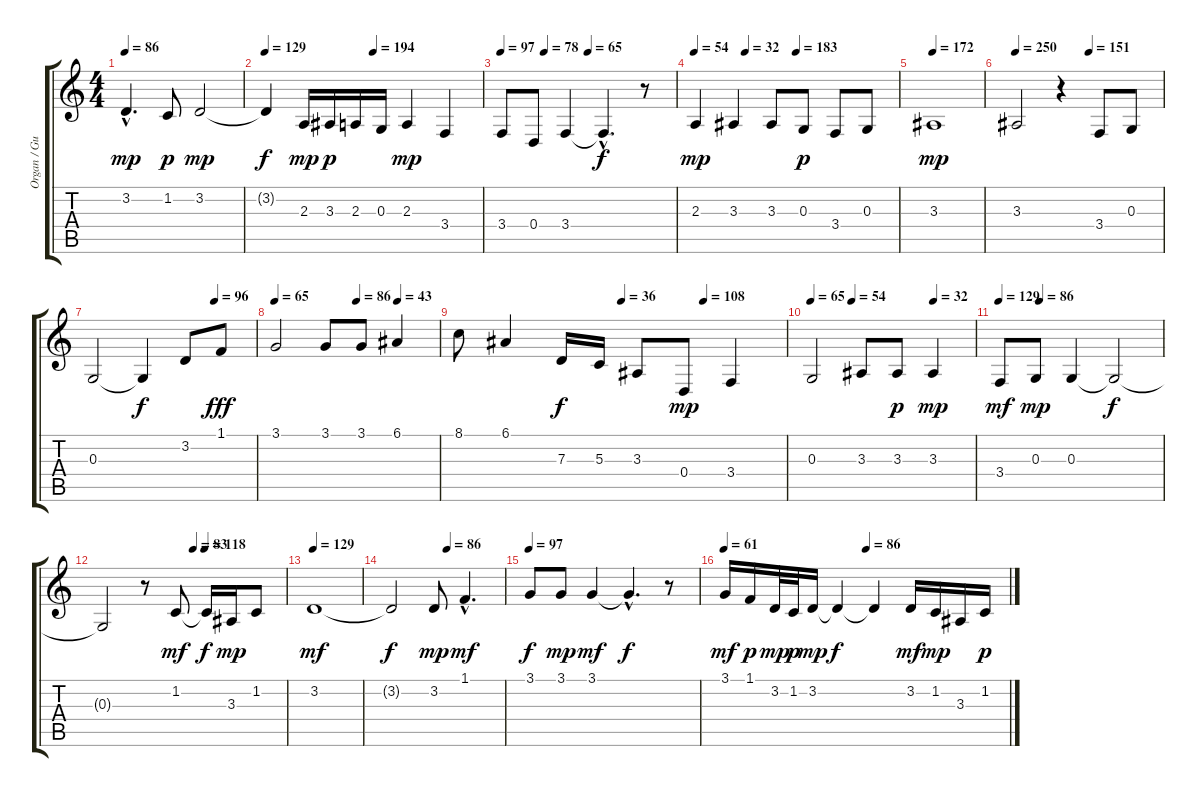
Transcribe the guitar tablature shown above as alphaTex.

\track ("Organ / Guitar" "Organ / Gu") {instrument frenchhorn}
\staff {score tabs}
\tuning (E4 B3 G3 D3 A2 E2) {hide}
\ts (4 4)
\tempo 86
\clef g2
\ks c
3.2{hac}.4{d dy mp} 1.2.8{dy p} 3.2.2{dy mp} |
\tempo 129
\tempo (194 0.5)
3.2{t}.4{dy f} 2.3.16{dy mp} 3.3.16{dy p} 2.3.16 0.3.16 2.3.4{dy mp} 3.4.4 |
\tempo 97
\tempo (78 0.25)
\tempo (65 0.5)
3.4.8 0.4.8 3.4.4 3.4{hac t}.4{d dy f} r.8 |
\tempo 54
\tempo (32 0.25)
\tempo (183 0.5)
2.3.4{dy mp} 3.3.4 3.3.8 0.3.8{dy p} 3.4.8 0.3.8 |
\tempo 172
3.3.1{dy mp} |
\tempo 250
\tempo (151 0.5)
3.3.2 r.4 3.4.8 0.3.8 |
\tempo (96 0.75)
0.3.2 0.3{t}.4{dy f} 3.2.8 1.1.8{dy fff} |
\tempo 65
\tempo (86 0.5)
\tempo (43 0.75)
3.1.2 3.1.8 3.1.8 6.1.4 |
\tempo (36 0.5)
\tempo (108 0.75)
8.1.8 6.1.4 7.3.16{dy f} 5.3.16 3.3.8 0.4.8{dy mp} 3.4.4 |
\tempo 65
\tempo (54 0.25)
\tempo (32 0.75)
0.3.2 3.3.8 3.3.8{dy p} 3.3.4{dy mp} |
\tempo 129
\tempo (86 0.25)
3.4.8{dy mf} 0.3.8{dy mp} 0.3.4 0.3{t}.2{dy f} |
\tempo (83 0.5)
\tempo (118 0.5625)
0.3{t}.2 r.8 1.2.8{dy mf} 1.2{t}.16{dy f} 3.3.16{dy mp} 1.2.8 |
\tempo 129
3.2.1{dy mf} |
\tempo (86 0.5)
3.2{t}.2{dy f} 3.2.8{dy mp} 1.1{hac}.4{d dy mf} |
\tempo 97
3.1.8{dy f} 3.1.8{dy mp} 3.1.4{dy mf} 3.1{hac t}.4{d dy f} r.8 |
\tempo 61
\tempo (86 0.5)
3.1.16{dy mf} 1.1.16{dy p} 3.2.32{dy mp} 1.2.32{dy p} 3.2.16{dy mp} 3.2{t}.4{dy f} 3.2{t}.4 3.2.16{dy mf} 1.2.16{dy mp} 3.3.16 1.2.16{dy p}
